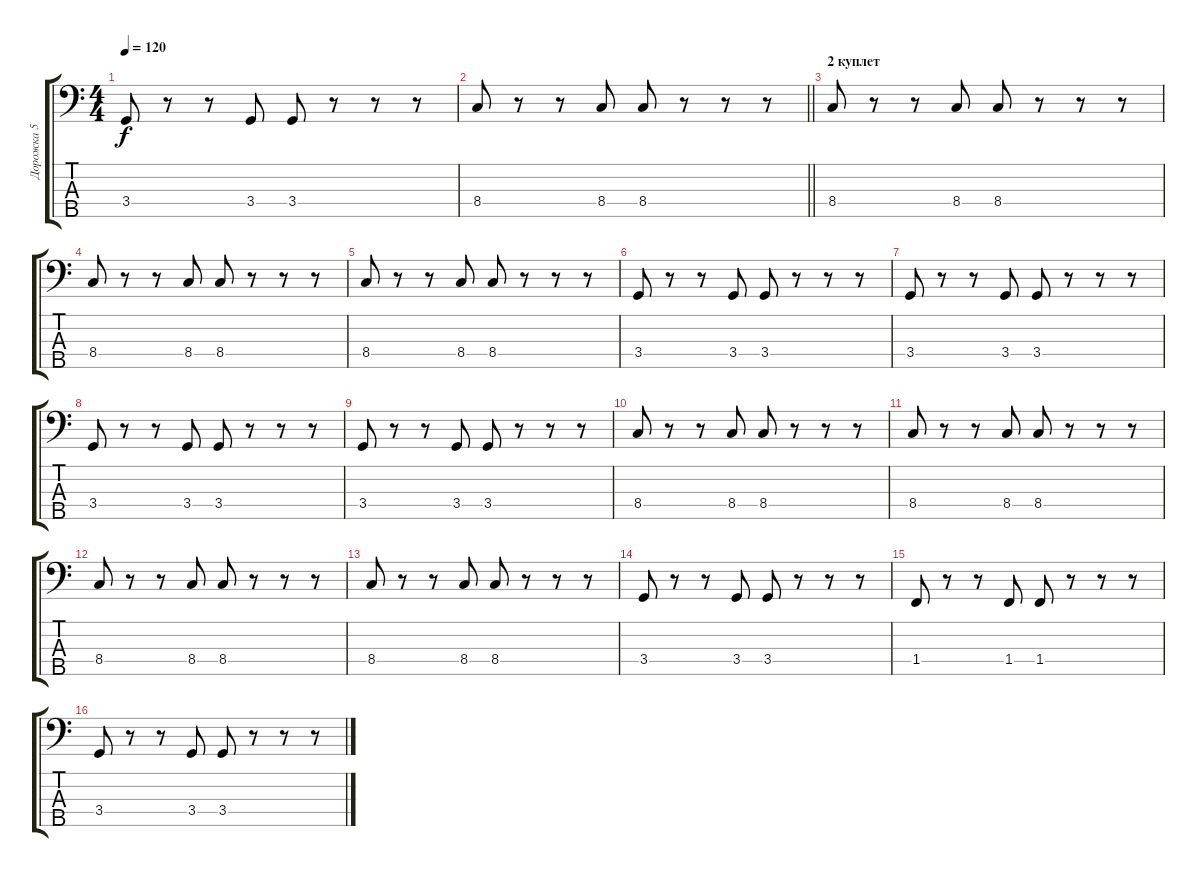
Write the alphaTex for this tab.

\track ("Дорожка 5" "Дорожка 5") {instrument electricbassfinger}
\staff {score tabs}
\tuning (G2 D2 A1 E1 B0) {hide}
\ts (4 4)
\tempo 120
\clef f4
\ks c
3.4.8{dy f} r.8 r.8 3.4.8 3.4.8 r.8 r.8 r.8 |
\barLineRight lightlight
8.4.8 r.8 r.8 8.4.8 8.4.8 r.8 r.8 r.8 |
\section ("" "2 куплет")
8.4.8 r.8 r.8 8.4.8 8.4.8 r.8 r.8 r.8 |
8.4.8 r.8 r.8 8.4.8 8.4.8 r.8 r.8 r.8 |
8.4.8 r.8 r.8 8.4.8 8.4.8 r.8 r.8 r.8 |
3.4.8 r.8 r.8 3.4.8 3.4.8 r.8 r.8 r.8 |
3.4.8 r.8 r.8 3.4.8 3.4.8 r.8 r.8 r.8 |
3.4.8 r.8 r.8 3.4.8 3.4.8 r.8 r.8 r.8 |
3.4.8 r.8 r.8 3.4.8 3.4.8 r.8 r.8 r.8 |
8.4.8 r.8 r.8 8.4.8 8.4.8 r.8 r.8 r.8 |
8.4.8 r.8 r.8 8.4.8 8.4.8 r.8 r.8 r.8 |
8.4.8 r.8 r.8 8.4.8 8.4.8 r.8 r.8 r.8 |
8.4.8 r.8 r.8 8.4.8 8.4.8 r.8 r.8 r.8 |
3.4.8 r.8 r.8 3.4.8 3.4.8 r.8 r.8 r.8 |
1.4.8 r.8 r.8 1.4.8 1.4.8 r.8 r.8 r.8 |
3.4.8 r.8 r.8 3.4.8 3.4.8 r.8 r.8 r.8
